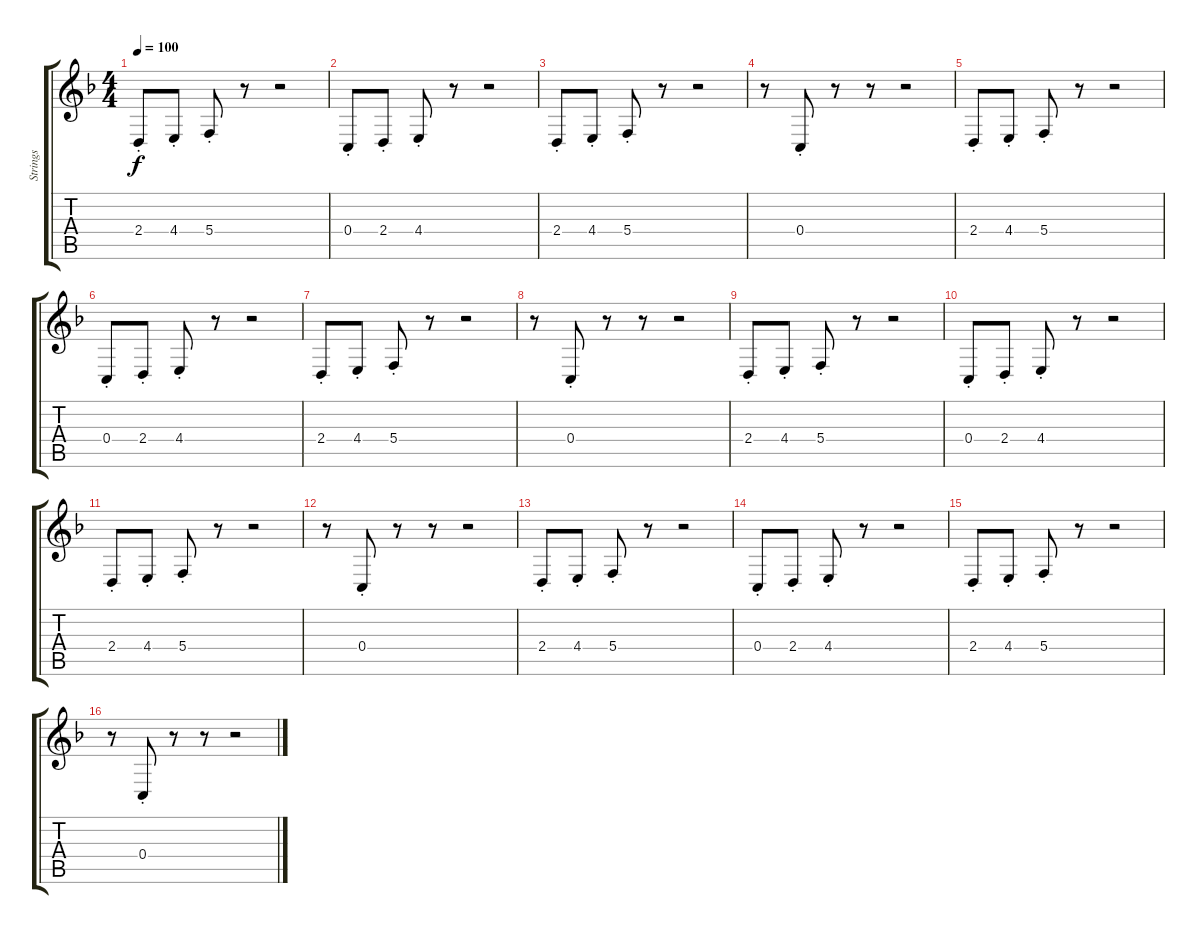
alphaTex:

\track ("Strings" "Strings") {instrument tremolostrings}
\staff {score tabs}
\tuning (D4 A3 F3 C3 G2 D2) {hide}
\ts (4 4)
\tempo 100
\clef g2
\ks dminor
2.4{st}.8{dy f} 4.4{st}.8 5.4{st}.8 r.8 r.2 |
0.4{st}.8 2.4{st}.8 4.4{st}.8 r.8 r.2 |
2.4{st}.8 4.4{st}.8 5.4{st}.8 r.8 r.2 |
r.8 0.4{st}.8 r.8 r.8 r.2 |
2.4{st}.8 4.4{st}.8 5.4{st}.8 r.8 r.2 |
0.4{st}.8 2.4{st}.8 4.4{st}.8 r.8 r.2 |
2.4{st}.8 4.4{st}.8 5.4{st}.8 r.8 r.2 |
r.8 0.4{st}.8 r.8 r.8 r.2 |
2.4{st}.8 4.4{st}.8 5.4{st}.8 r.8 r.2 |
0.4{st}.8 2.4{st}.8 4.4{st}.8 r.8 r.2 |
2.4{st}.8 4.4{st}.8 5.4{st}.8 r.8 r.2 |
r.8 0.4{st}.8 r.8 r.8 r.2 |
2.4{st}.8 4.4{st}.8 5.4{st}.8 r.8 r.2 |
0.4{st}.8 2.4{st}.8 4.4{st}.8 r.8 r.2 |
2.4{st}.8 4.4{st}.8 5.4{st}.8 r.8 r.2 |
r.8 0.4{st}.8 r.8 r.8 r.2
